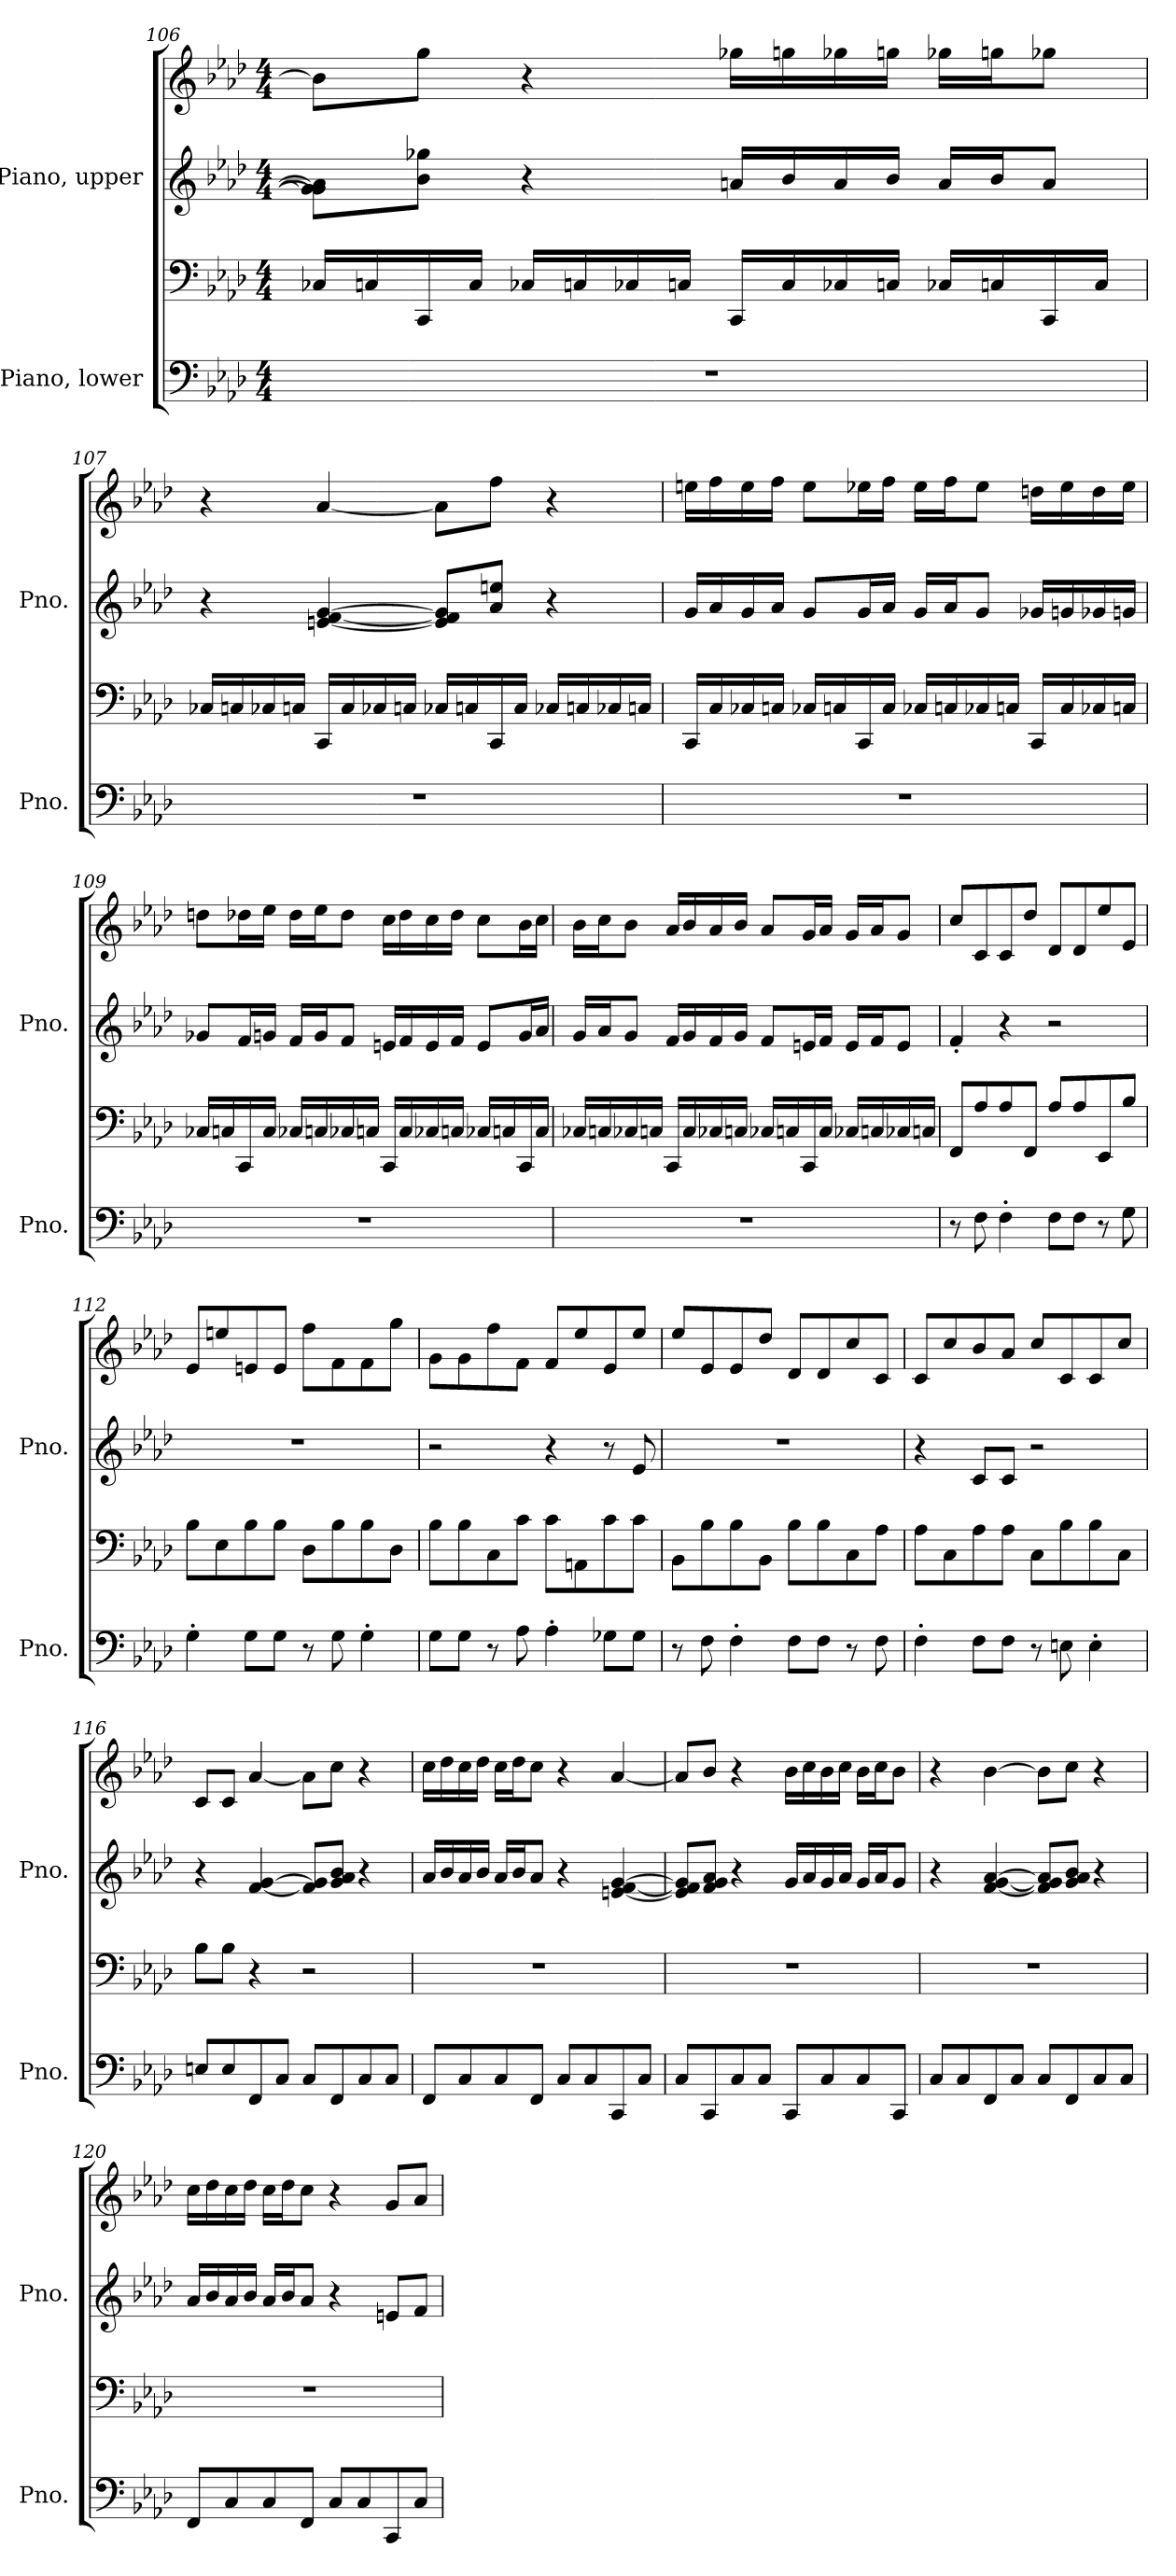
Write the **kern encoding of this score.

**kern	**kern	**kern	**kern
*part2	*part2	*part1	*part1
*staff4	*staff3	*staff2	*staff1
*I"Piano, lower	*	*I"Piano, upper	*
*I'Pno.	*	*I'Pno.	*
*clefF4	*clefF4	*clefG2	*clefG2
*k[b-e-a-d-]	*k[b-e-a-d-]	*k[b-e-a-d-]	*k[b-e-a-d-]
*M4/4	*M4/4	*M4/4	*M4/4
=106	=106	=106	=106
1r	16C-X/LL	8g-\] 8g\] 8a\]L	8b-\L]
.	16Cn/	.	.
.	16CC/	8b-\ 8gg-X\J	8gg\J
.	16C/JJ	.	.
.	16C-X/LL	4r	4r
.	16Cn/	.	.
.	16C-X/	.	.
.	16Cn/JJ	.	.
.	16CC/LL	16an/LL	16gg-X\LL
.	16C/	16b-/	16ggn\
.	16C-X/	16a/	16gg-X\
.	16Cn/JJ	16b-/JJ	16ggn\JJ
.	16C-X/LL	16a/LL	16gg-X\LL
.	16Cn/	16b-/J	16ggn\J
.	16CC/	8a/J	8gg-X\J
.	16C/JJ	.	.
!!LO:LB:g=z
=107	=107	=107	=107
1r	16C-X/LL	4r	4r
.	16Cn/	.	.
.	16C-X/	.	.
.	16Cn/JJ	.	.
.	16CC/LL	[4en/ [4f/ [4g/	[4a-/
.	16C/	.	.
.	16C-X/	.	.
.	16Cn/JJ	.	.
.	16C-X/LL	8e/] 8f/] 8g/]L	8a-\L]
.	16Cn/	.	.
.	16CC/	8a-/ 8een/J	8ff\J
.	16C/JJ	.	.
.	16C-X/LL	4r	4r
.	16Cn/	.	.
.	16C-X/	.	.
.	16Cn/JJ	.	.
!!LO:PB:g=z
=108	=108	=108	=108
1r	16CC/LL	16g/LL	16een\LL
.	16C/	16a-/	16ff\
.	16C-X/	16g/	16ee\
.	16Cn/JJ	16a-/JJ	16ff\JJ
.	16C-X/LL	8g/L	8ee\L
.	16Cn/	.	.
.	16CC/	16g/L	16ee-X\L
.	16C/JJ	16a-/JJ	16ff\JJ
.	16C-X/LL	16g/LL	16ee-\LL
.	16Cn/	16a-/J	16ff\J
.	16C-X/	8g/J	8ee-\J
.	16Cn/JJ	.	.
.	16CC/LL	16g-X/LL	16ddn\LL
.	16C/	16gn/	16ee-\
.	16C-X/	16g-X/	16dd\
.	16Cn/JJ	16gn/JJ	16ee-\JJ
!!LO:LB:g=z
=109	=109	=109	=109
1r	16C-X/LL	8g-X/L	8ddn\L
.	16Cn/	.	.
.	16CC/	16f/L	16dd-X\L
.	16C/JJ	16gn/JJ	16ee-\JJ
.	16C-X/LL	16f/LL	16dd-\LL
.	16Cn/	16g/J	16ee-\J
.	16C-X/	8f/J	8dd-\J
.	16Cn/JJ	.	.
.	16CC/LL	16en/LL	16cc\LL
.	16C/	16f/	16dd-\
.	16C-X/	16e/	16cc\
.	16Cn/JJ	16f/JJ	16dd-\JJ
.	16C-X/LL	8e/L	8cc\L
.	16Cn/	.	.
.	16CC/	16g/L	16b-\L
.	16C/JJ	16a-/JJ	16cc\JJ
!!LO:LB:g=z
=110	=110	=110	=110
1r	16C-X/LL	16g/LL	16b-\LL
.	16Cn/	16a-/J	16cc\J
.	16C-X/	8g/J	8b-\J
.	16Cn/JJ	.	.
.	16CC/LL	16f/LL	16a-/LL
.	16C/	16g/	16b-/
.	16C-X/	16f/	16a-/
.	16Cn/JJ	16g/JJ	16b-/JJ
.	16C-X/LL	8f/L	8a-/L
.	16Cn/	.	.
.	16CC/	16en/L	16g/L
.	16C/JJ	16f/JJ	16a-/JJ
.	16C-X/LL	16e/LL	16g/LL
.	16Cn/	16f/J	16a-/J
.	16C-X/	8e/J	8g/J
.	16Cn/JJ	.	.
=111	=111	=111	=111
8r	8FF/L	4f'/	8cc/L
8F\	8A-/	.	8c/
4F'\	8A-/	4r	8c/
.	8FF/J	.	8dd-/J
8F\L	8A-/L	2r	8d-/L
8F\J	8A-/	.	8d-/
8r	8EE-/	.	8ee-/
8G\	8B-/J	.	8e-/J
!!LO:PB:g=z
=112	=112	=112	=112
4G'\	8B-\L	1r	8e-/L
.	8E-\	.	8een/
8G\L	8B-\	.	8en/
8G\J	8B-\J	.	8e/J
8r	8D-\L	.	8ff\L
8G\	8B-\	.	8f\
4G'\	8B-\	.	8f\
.	8D-\J	.	8gg\J
=113	=113	=113	=113
8G\L	8B-\L	2r	8g\L
8G\J	8B-\	.	8g\
8r	8C\	.	8ff\
8A-\	8c\J	.	8f\J
4A-'\	8c\L	4r	8f/L
.	8AAn\	.	8ee-/
8G-X\L	8c\	8r	8e-/
8G-\J	8c\J	8e-/	8ee-/J
=114	=114	=114	=114
8r	8BB-\L	1r	8ee-/L
8F\	8B-\	.	8e-/
4F'\	8B-\	.	8e-/
.	8BB-\J	.	8dd-/J
8F\L	8B-\L	.	8d-/L
8F\J	8B-\	.	8d-/
8r	8C\	.	8cc/
8F\	8A-\J	.	8c/J
=115	=115	=115	=115
4F'\	8A-\L	4r	8c/L
.	8C\	.	8cc/
8F\L	8A-\	8c/L	8b-/
8F\J	8A-\J	8c/J	8a-/J
8r	8C\L	2r	8cc/L
8En\	8B-\	.	8c/
4E'\	8B-\	.	8c/
.	8C\J	.	8cc/J
!!LO:LB:g=z
=116	=116	=116	=116
8En/L	8B-\L	4r	8c/L
8E/	8B-\J	.	8c/J
8FF/	4r	[4f/ [4g/	[4a-/
8C/J	.	.	.
8C/L	2r	8f/] 8g/]L	8a-\L]
8FF/	.	8g/ 8a-/ 8b-/J	8cc\J
8C/	.	4r	4r
8C/J	.	.	.
=117	=117	=117	=117
8FF/L	1r	16a-/LL	16cc\LL
.	.	16b-/	16dd-\
8C/	.	16a-/	16cc\
.	.	16b-/JJ	16dd-\JJ
8C/	.	16a-/LL	16cc\LL
.	.	16b-/J	16dd-\J
8FF/J	.	8a-/J	8cc\J
8C/L	.	4r	4r
8C/	.	.	.
8CC/	.	[4en/ [4f/ [4g/	[4a-/
8C/J	.	.	.
=118	=118	=118	=118
8C/L	1r	8e/] 8f/] 8g/]L	8a-/L]
8CC/	.	8f/ 8g/ 8a-/J	8b-/J
8C/	.	4r	4r
8C/J	.	.	.
8CC/L	.	16g/LL	16b-\LL
.	.	16a-/	16cc\
8C/	.	16g/	16b-\
.	.	16a-/JJ	16cc\JJ
8C/	.	16g/LL	16b-\LL
.	.	16a-/J	16cc\J
8CC/J	.	8g/J	8b-\J
!!LO:LB:g=z
=119	=119	=119	=119
8C/L	1r	4r	4r
8C/	.	.	.
8FF/	.	[4f/ [4g/ [4a-/	[4b-\
8C/J	.	.	.
8C/L	.	8f/] 8g/] 8a-/]L	8b-\L]
8FF/	.	8g/ 8a-/ 8b-/J	8cc\J
8C/	.	4r	4r
8C/J	.	.	.
=120	=120	=120	=120
8FF/L	1r	16a-/LL	16cc\LL
.	.	16b-/	16dd-\
8C/	.	16a-/	16cc\
.	.	16b-/JJ	16dd-\JJ
8C/	.	16a-/LL	16cc\LL
.	.	16b-/J	16dd-\J
8FF/J	.	8a-/J	8cc\J
8C/L	.	4r	4r
8C/	.	.	.
8CC/	.	8en/L	8g/L
8C/J	.	8f/J	8a-/J
=	=	=	=
*-	*-	*-	*-
